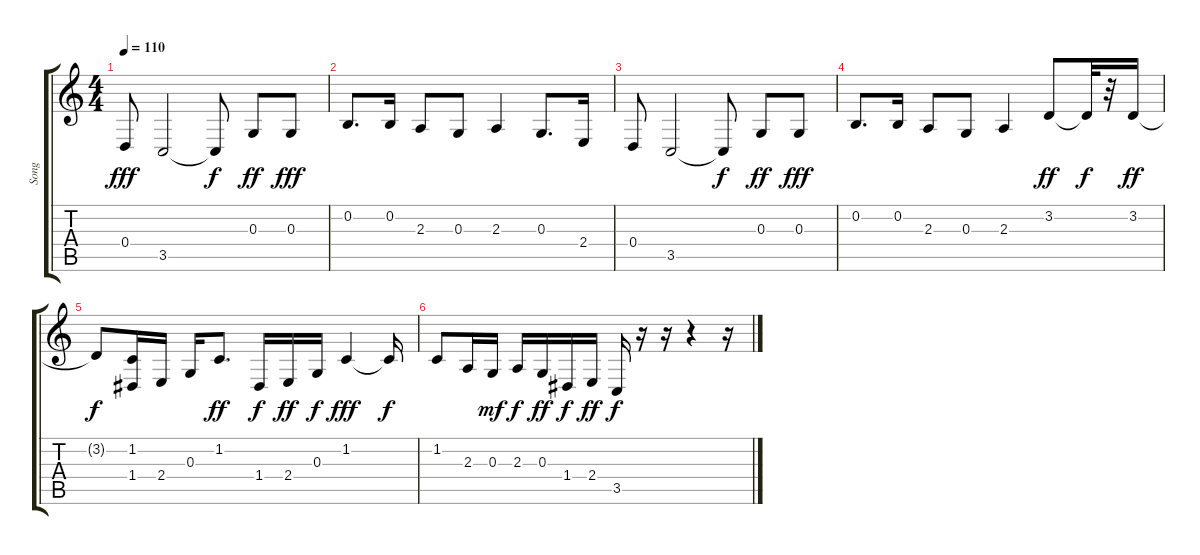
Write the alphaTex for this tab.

\track ("Song" "Song") {instrument panflute}
\staff {score tabs}
\tuning (E4 B3 G3 D3 A2 E2) {hide}
\ts (4 4)
\tempo 110
\clef g2
\ks c
0.4.8{dy fff} 3.5.2 3.5{t}.8{dy f} 0.3.8{dy ff} 0.3.8{dy fff} |
0.2.8{d} 0.2.16 2.3.8 0.3.8 2.3.4 0.3.8{d} 2.4.16 |
0.4.8 3.5.2 3.5{t}.8{dy f} 0.3.8{dy ff} 0.3.8{dy fff} |
0.2.8{d} 0.2.16 2.3.8 0.3.8 2.3.4 3.2.8{dy ff} 3.2{t}.32{dy f} r.32 3.2.16{dy ff} |
3.2{t}.8{dy f} (1.2 1.4).16 2.4.16 0.3.16 1.2.8{d dy ff} 1.4.16{dy f} 2.4.16{dy ff} 0.3.16{dy f} 1.2.4{dy fff} 1.2{t}.16{dy f} |
1.2.8 2.3.16 0.3.16{dy mf} 2.3.16{dy f} 0.3.16{dy ff} 1.4.16{dy f} 2.4.16{dy ff} 3.5.16{dy f} r.16 r.16 r.4 r.16
